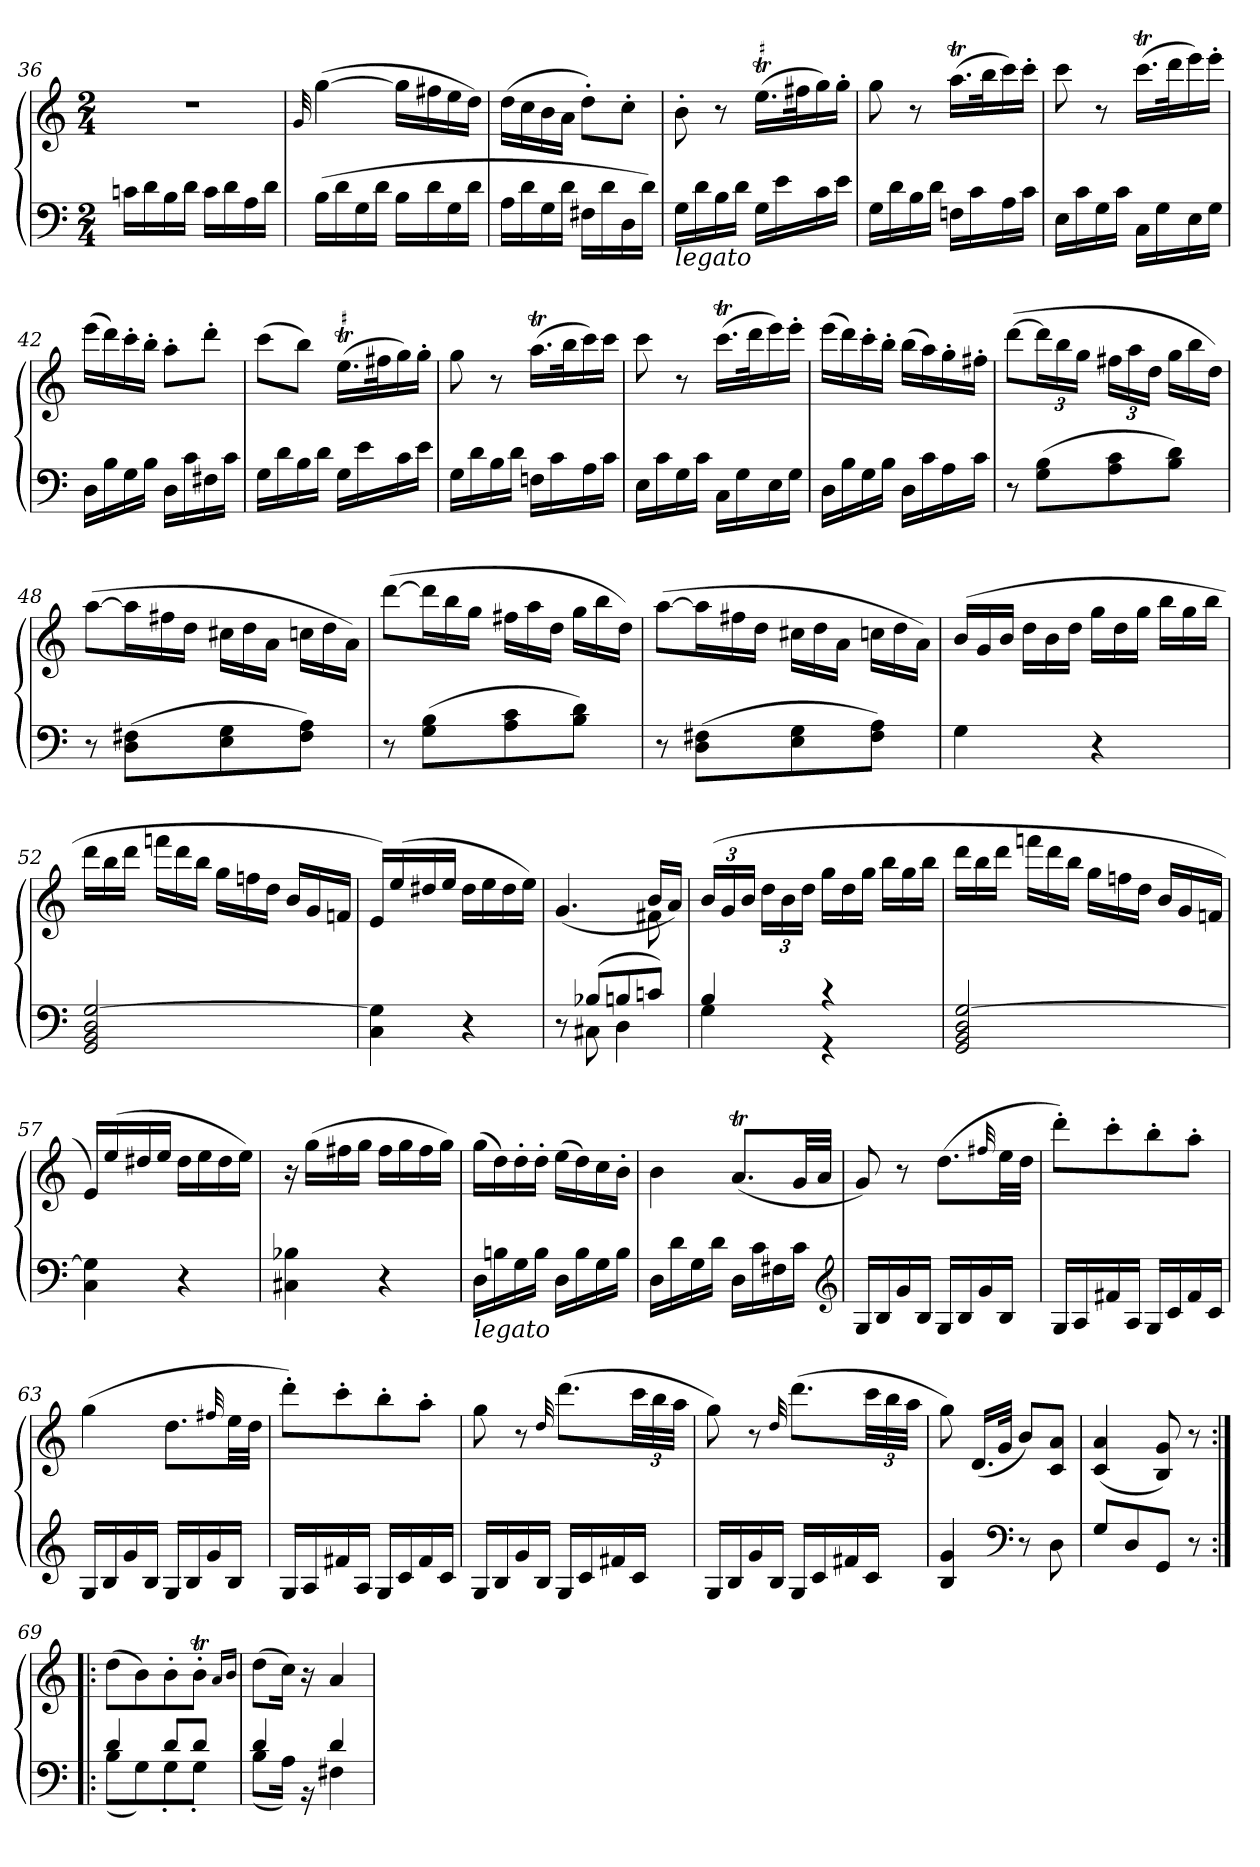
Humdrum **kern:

**kern	**kern
*part1	*part1
*staff2	*staff1
*clefF4	*clefG2
*k[]	*k[]
*C:	*C:
*M2/4	*M2/4
=36	=36
16cnLL	2r
16d	.
16B	.
16dJJ	.
16cLL	.
16d	.
16A	.
16dJJ	.
=37	=37
.	32qqg
(16BLL	([4gg
16d	.
16G	.
16dJJ	.
16BLL	16ggLL]
16d	16ff#X
16G	16ee
16dJJ	16ddJJ)
=38	=38
16ALL	(16ddLL
16d	16cc
16G	16b
16dJJ	16aJJ
16F#XLL	8dd'L)
16d	.
16D	8cc'J
16dJJ)	.
=39	=39
!LO:TX:b:i:t=legato	!
16GLL	8b'
16d	.
16B	8r
16dJJ	.
!	!LO:TR:acc=#
16GLL	(16.eeTLL
16e	.
.	32ff#XK
16c	16gg)
16eJJ	16gg'JJ
=40	=40
16GLL	8gg
16d	.
16B	8r
16dJJ	.
16FnLL	(16.aaTLL
16c	.
.	32bbK
16A	16ccc)
16cJJ	16ccc'JJ
=41	=41
16ELL	8ccc
16c	.
16G	8r
16cJJ	.
16CLL	(16.cccTLL
16G	.
.	32dddK
16E	16eee)
16GJJ	16eee'JJ
=42	=42
16DLL	(16eeeLL
16B	16ddd)
16G	16ccc'
16BJJ	16bb'JJ
16DLL	8aa'L
16c	.
16F#X	8ddd'J
16cJJ	.
=43	=43
16GLL	(8cccL
16d	.
16B	8bbJ)
16dJJ	.
!	!LO:TR:acc=#
16GLL	(16.eeTLL
16e	.
.	32ff#XK
16c	16gg)
16eJJ	16gg'JJ
=44	=44
16GLL	8gg
16d	.
16B	8r
16dJJ	.
16FnLL	(16.aaTLL
16c	.
.	32bbK
16A	16ccc)
16cJJ	16cccJJ
=45	=45
16ELL	8ccc
16c	.
16G	8r
16cJJ	.
16CLL	(16.cccTLL
16G	.
.	32dddK
16E	16eee)
16GJJ	16eee'JJ
=46	=46
16DLL	(16eeeLL
16B	16ddd)
16G	16ccc'
16BJJ	16bb'JJ
16DLL	(16bbLL
16c	16aa)
16A	16gg'
16cJJ	16ff#X'JJ
=47	=47
8r	([8dddL
(8G 8BL	24dddL]
.	24bb
.	24ggJJ
8A 8c	24ff#XLL
.	24aa
.	24ddJJ
*	*Xtuplet
8B 8dJ)	24ggLL
.	24bb
.	24ddJJ)
=48	=48
8r	([8aaL
(8D 8F#XL	24aaL]
.	24ff#X
.	24ddJJ
8E 8G	24cc#XLL
.	24dd
.	24aJJ
8F# 8AJ)	24ccnLL
.	24dd
.	24aJJ)
=49	=49
8r	([8dddL
(8G 8BL	24dddL]
.	24bb
.	24ggJJ
8A 8c	24ff#XLL
.	24aa
.	24ddJJ
8B 8dJ)	24ggLL
.	24bb
.	24ddJJ)
=50	=50
8r	([8aaL
(8D 8F#XL	24aaL]
.	24ff#X
.	24ddJJ
8E 8G	24cc#XLL
.	24dd
.	24aJJ
8F# 8AJ)	24ccnLL
.	24dd
.	24aJJ)
=51	=51
4G	(>24bLL
.	24g
.	24bJJ
.	24ddLL
.	24b
.	24ddJJ
4r	24ggLL
.	24dd
.	24ggJJ
.	24bbLL
.	24gg
.	24bbJJ
=52	=52
2GG 2BB 2D [2G	24dddLL
.	24bb
.	24dddJJ
.	24fffnLL
.	24ddd
.	24bbJJ
.	24ggLL
.	24ffn
.	24ddJJ
.	24bLL
.	24g
.	24fnJJ
=53	=53
4C 4G]	16eLL)
.	(16ee
.	16dd#X
.	16eeJJ
4r	16dd#LL
.	16ee
.	16dd#
.	16eeJJ)
=54	=54
*^	*^
8r	8ryy	(4.g	4.ryy
(8B-XL	8C#X	.	.
8Bn	4D	.	.
8cnJ)	.	16bLL	8f#X
.	.	16aJJ)	.
*	*	*v	*v
=55	=55	=55
*	*	*tuplet
4B	4G	(>24bLL
.	.	24g
.	.	24bJJ
.	.	24ddLL
.	.	24b
.	.	24ddJJ
*	*	*Xtuplet
4r	4r	24ggLL
.	.	24dd
.	.	24ggJJ
.	.	24bbLL
.	.	24gg
.	.	24bbJJ
*v	*v	*
=56	=56
2GG 2BB 2D [2G	24dddLL
.	24bb
.	24dddJJ
.	24fffnLL
.	24ddd
.	24bbJJ
.	24ggLL
.	24ffn
.	24ddJJ
.	24bLL
.	24g
.	24fnJJ
=57	=57
4C 4G]	16eLL)
.	(16ee
.	16dd#X
.	16eeJJ
4r	16dd#LL
.	16ee
.	16dd#
.	16eeJJ)
=58	=58
4C#X 4B-X	16r
.	(16ggLL
.	16ff#X
.	16ggJJ
4r	16ff#LL
.	16gg
.	16ff#
.	16ggJJ)
=59	=59
!LO:TX:b:i:t=legato	!
16DLL	(16ggLL
16Bn	16dd)
16G	16dd'
16BJJ	16dd'JJ
16DLL	(16eeLL
16B	16dd)
16G	16cc
16BJJ	16b'JJ
=60	=60
16DLL	4b
16d	.
16G	.
16dJJ	.
16DLL	(8.aTL
16c	.
16F#X	.
16cJJ	32gLL
.	32aJJJ
*clefG2	*
=61	=61
16GLL	8g)
16B	.
16g	8r
16BJJ	.
16GLL	(8.ddL
16B	.
16g	.
.	32qqff#X/
16BJJ	32eeLL
.	32ddJJJ
=62	=62
16GLL	8ddd'L)
16A	.
16f#X	8ccc'
16AJJ	.
16GLL	8bb'
16c	.
16f#	8aa'J
16cJJ	.
=63	=63
16GLL	(4gg
16B	.
16g	.
16BJJ	.
16GLL	8.ddL
16B	.
16g	.
.	32qqff#X/
16BJJ	32eeLL
.	32ddJJJ
=64	=64
16GLL	8ddd'L)
16A	.
16f#X	8ccc'
16AJJ	.
16GLL	8bb'
16c	.
16f#	8aa'J
16cJJ	.
=65	=65
16GLL	8gg
16B	.
16g	8r
16BJJ	.
.	32qqdd/
16GLL	(8.dddL
16c	.
16f#X	.
*	*tuplet
16cJJ	48cccLL
.	48bb
.	48aaJJJ
=66	=66
16GLL	8gg)
16B	.
16g	8r
16BJJ	.
.	32qqdd/
16GLL	(8.dddL
16c	.
16f#X	.
16cJJ	48cccLL
.	48bb
.	48aaJJJ
=67	=67
4B 4g	8gg)
.	(16.dLL
.	32gJJk
*clefF4	*
8r	8bL)
8D	8c 8aJ
=68	=68
8GL	(4c 4a
8D	.
8GGJ	8B 8g)
8r	8r
=69:|!|:	=69:|!|:
*^	*
4d	(8BL	(8ddL
.	8G)	8b)
8dL	8G'	8b'
8dJ	8G'J	8bt'J
.	.	16qa/LL
.	.	16qb/JJ
=70	=70	=70
4d	(8BL	(8ddL
.	16AJk)	16ccJk)
.	16r	16r
4d	4F#X	4a
*v	*v	*
=	=
*-	*-
